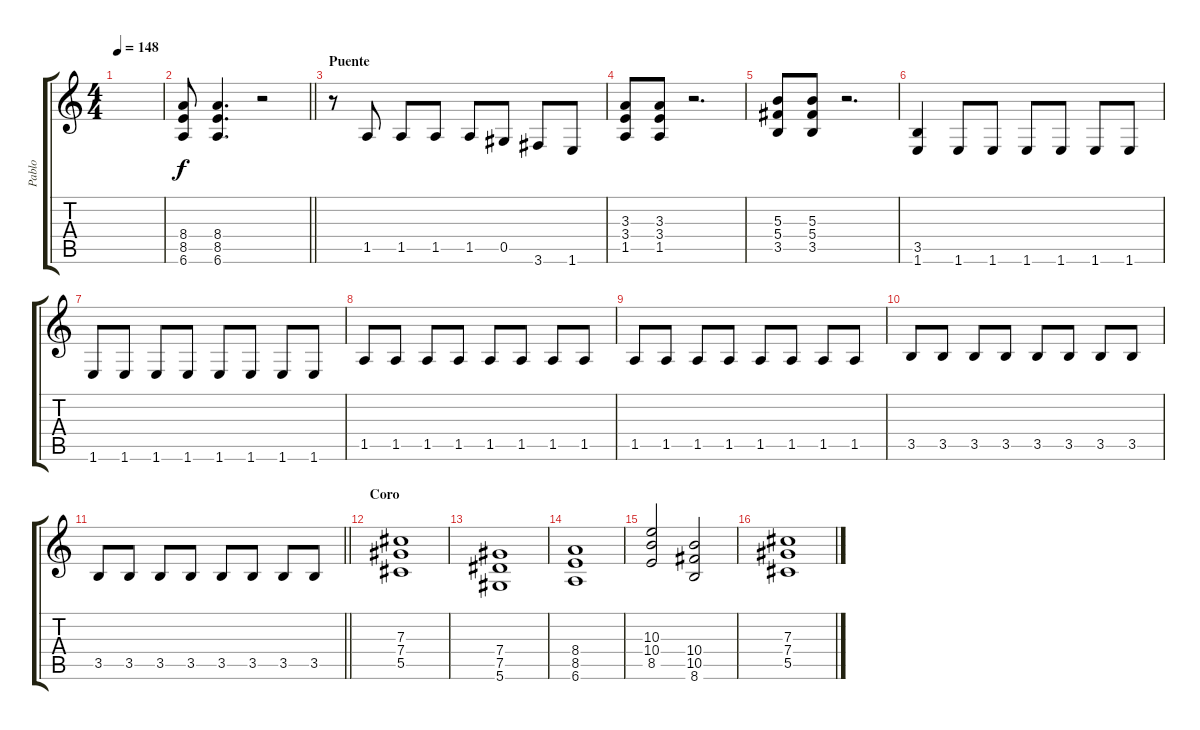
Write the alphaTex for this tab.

\track ("Pablo" "Pablo") {instrument distortionguitar}
\staff {score tabs}
\tuning (Eb4 Bb3 Gb3 Db3 Ab2 Eb2) {hide}
\ts (4 4)
\tempo 148
\clef g2
\ks c
|
\barLineRight lightlight
(8.4 8.5 6.6).8 (8.4 8.5 6.6).4{d} r.2 |
\section ("" "Puente")
r.8 1.5.8 1.5.8 1.5.8 1.5.8 0.5.8 3.6.8 1.6.8 |
(3.3 3.4 1.5).8 (3.3 3.4 1.5).8 r.2{d} |
(5.3 5.4 3.5).8 (5.3 5.4 3.5).8 r.2{d} |
(3.5 1.6).4 1.6.8 1.6.8 1.6.8 1.6.8 1.6.8 1.6.8 |
1.6.8 1.6.8 1.6.8 1.6.8 1.6.8 1.6.8 1.6.8 1.6.8 |
1.5.8 1.5.8 1.5.8 1.5.8 1.5.8 1.5.8 1.5.8 1.5.8 |
1.5.8 1.5.8 1.5.8 1.5.8 1.5.8 1.5.8 1.5.8 1.5.8 |
3.5.8 3.5.8 3.5.8 3.5.8 3.5.8 3.5.8 3.5.8 3.5.8 |
\barLineRight lightlight
3.5.8 3.5.8 3.5.8 3.5.8 3.5.8 3.5.8 3.5.8 3.5.8 |
\section ("" "Coro")
(7.3 7.4 5.5).1{volume 13} |
(7.4 7.5 5.6).1 |
(8.4 8.5 6.6).1 |
(10.3 10.4 8.5).2 (10.4 10.5 8.6).2 |
(7.3 7.4 5.5).1
